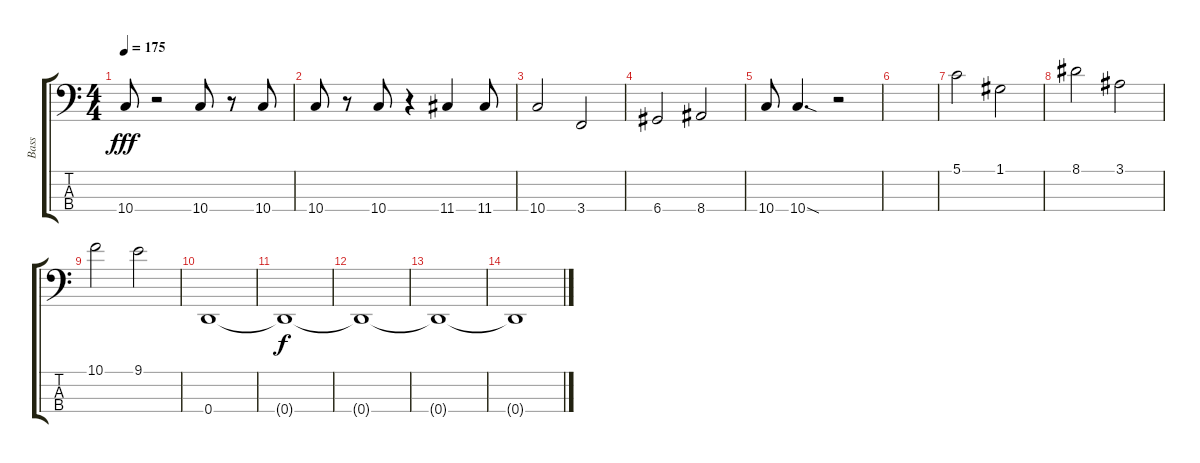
\track ("Bass" "Bass") {instrument electricbasspick}
\staff {score tabs}
\tuning (G2 D2 A1 D1) {hide}
\ts (4 4)
\tempo 175
\clef f4
\ks c
10.4.8{dy fff} r.2 10.4.8 r.8 10.4.8 |
10.4.8 r.8 10.4.8 r.4 11.4.4 11.4.8 |
10.4.2 3.4.2 |
6.4.2 8.4.2 |
10.4.8 10.4{sod}.4{d} r.2 |
|
5.1.2 1.1.2 |
8.1.2 3.1.2 |
10.1.2 9.1.2 |
0.4.1 |
0.4{t}.1{dy f} |
0.4{t}.1 |
0.4{t}.1 |
0.4{t}.1
